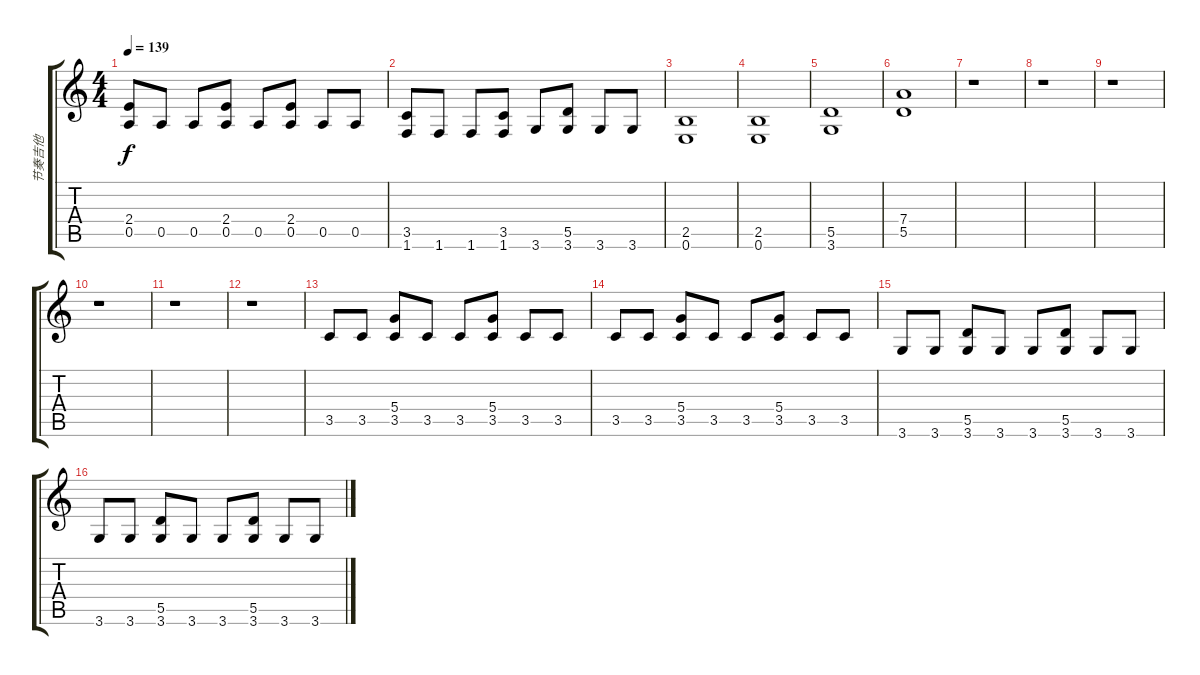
\track ("节奏吉他" "节奏吉他") {instrument distortionguitar}
\staff {score tabs}
\tuning (E4 B3 G3 D3 A2 E2) {hide}
\ts (4 4)
\tempo 139
\clef g2
\ks c
(2.4 0.5).8{dy f} 0.5.8 0.5.8 (2.4 0.5).8 0.5.8 (2.4 0.5).8 0.5.8 0.5.8 |
(3.5 1.6).8 1.6.8 1.6.8 (3.5 1.6).8 3.6.8 (5.5 3.6).8 3.6.8 3.6.8 |
(2.5 0.6).1 |
(2.5 0.6).1 |
(5.5 3.6).1 |
(7.4 5.5).1 |
r.1 |
r.1 |
r.1 |
r.1 |
r.1 |
r.1 |
3.5.8 3.5.8 (5.4 3.5).8 3.5.8 3.5.8 (5.4 3.5).8 3.5.8 3.5.8 |
3.5.8 3.5.8 (5.4 3.5).8 3.5.8 3.5.8 (5.4 3.5).8 3.5.8 3.5.8 |
3.6.8 3.6.8 (5.5 3.6).8 3.6.8 3.6.8 (5.5 3.6).8 3.6.8 3.6.8 |
3.6.8 3.6.8 (5.5 3.6).8 3.6.8 3.6.8 (5.5 3.6).8 3.6.8 3.6.8
